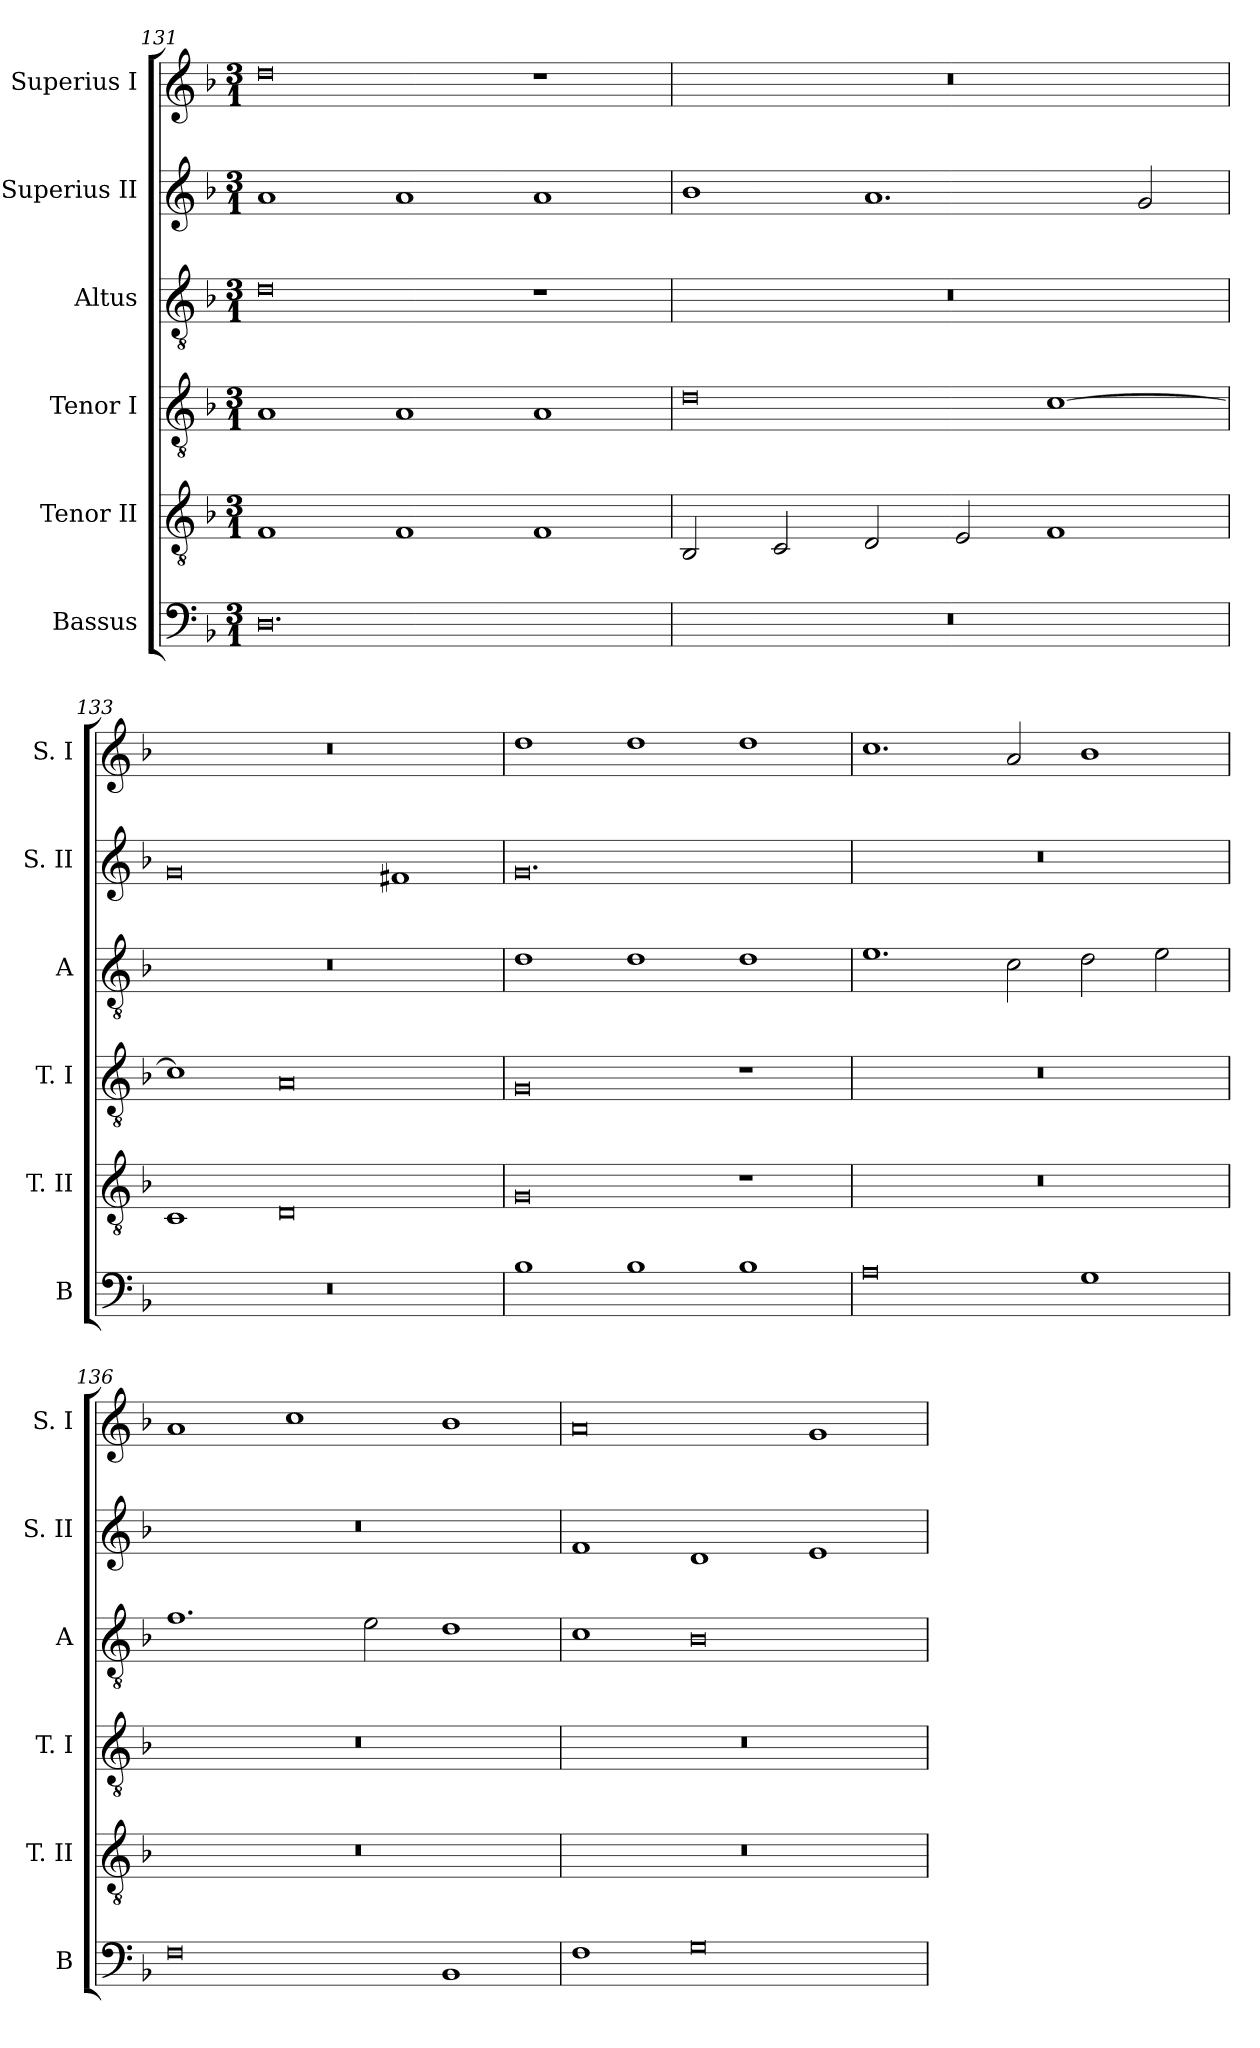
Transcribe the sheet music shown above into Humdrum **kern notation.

**kern	**kern	**kern	**kern	**kern	**kern
*part6	*part5	*part4	*part3	*part2	*part1
*staff6	*staff5	*staff4	*staff3	*staff2	*staff1
*I"Bassus	*I"Tenor II	*I"Tenor I	*I"Altus	*I"Superius II	*I"Superius I
*I'B	*I'T. II	*I'T. I	*I'A	*I'S. II	*I'S. I
*clefF4	*clefGv2	*clefGv2	*clefGv2	*clefG2	*clefG2
*k[b-]	*k[b-]	*k[b-]	*k[b-]	*k[b-]	*k[b-]
*F:	*F:	*F:	*F:	*F:	*F:
*M3/1	*M3/1	*M3/1	*M3/1	*M3/1	*M3/1
=131	=131	=131	=131	=131	=131
0.D	1F	1A	0d	1a	0dd
.	1F	1A	.	1a	.
.	1F	1A	1r	1a	1r
=132	=132	=132	=132	=132	=132
1%3r	2BB-	0d	1%3r	1b-	1%3r
.	2C	.	.	.	.
.	2D	.	.	1.a	.
.	2E	.	.	.	.
.	1F	[1c	.	.	.
.	.	.	.	2g	.
=133	=133	=133	=133	=133	=133
1%3r	1C	1c]	1%3r	0g	1%3r
.	0D	0A	.	.	.
.	.	.	.	1f#X	.
=134	=134	=134	=134	=134	=134
1B-	0G	0G	1d	0.g	1dd
1B-	.	.	1d	.	1dd
1B-	1r	1r	1d	.	1dd
=135	=135	=135	=135	=135	=135
0A	1%3r	1%3r	1.e	1%3r	1.cc
.	.	.	2c	.	2a
1G	.	.	2d	.	1b-
.	.	.	2e	.	.
=136	=136	=136	=136	=136	=136
0F	1%3r	1%3r	1.f	1%3r	1a
.	.	.	.	.	1cc
.	.	.	2e	.	.
1BB-	.	.	1d	.	1b-
=137	=137	=137	=137	=137	=137
1F	1%3r	1%3r	1c	1f	0a
0G	.	.	0B-	1d	.
.	.	.	.	1e	1g
=	=	=	=	=	=
*-	*-	*-	*-	*-	*-
